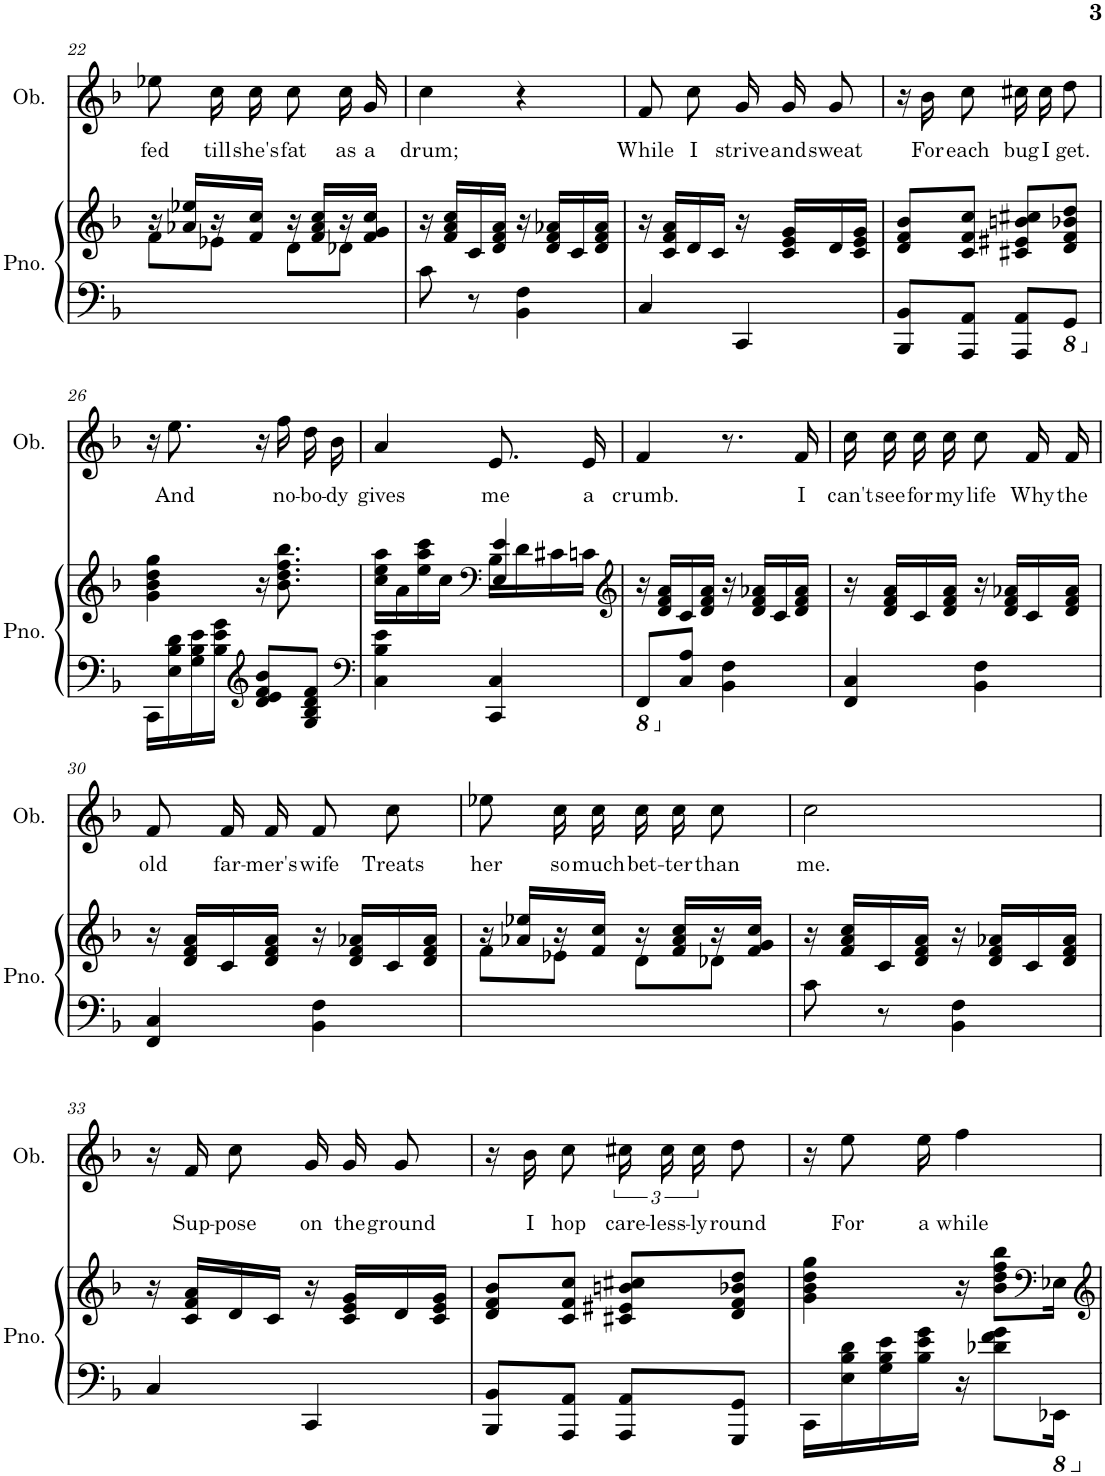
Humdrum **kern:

**kern	**kern	**kern	**text
*part2	*part2	*part1	*part1
*staff3	*staff2	*staff1	*staff1
*I"Piano	*	*I"Oboe	*
*I'Pno.	*	*I'Ob.	*
!!LO:PB:g=z
*clefF4	*clefG2	*clefG2	*
*k[b-]	*k[b-]	*k[b-]	*
*M4/8	*M4/8	*M4/8	*
=22	=22	=22	=22
*	*^	*	*
!	!	!	!	!LO:LY:b
2ryy	16r	8f\L	8ee-X\	fed
.	16a-X/ 16ee-X/LL	.	.	.
!	!	!	!	!LO:LY:b
.	16r	8e-X\J	16cc\LL	till
!	!	!	!	!LO:LY:b
.	16f/ 16cc/JJ	.	16cc\JJ	she's
!	!	!	!	!LO:LY:b
.	16r	8d\L	8cc\	fat
.	16f/ 16a-/ 16cc/LL	.	.	.
!	!	!	!	!LO:LY:b
.	16r	8d-X\J	16cc/LL	as
!	!	!	!	!LO:LY:b
.	16f/ 16g/ 16cc/JJ	.	16g/JJ	a
*	*v	*v	*	*
=23	=23	=23	=23
!	!	!	!LO:LY:b
8c\	16r	4cc\	drum;
.	16f/ 16a/ 16cc/LL	.	.
8r	16c/	.	.
.	16d/ 16f/ 16a/JJ	.	.
4BB-\ 4F\	16r	4r	.
.	16d/ 16f/ 16a-X/LL	.	.
.	16c/	.	.
.	16d/ 16f/ 16a-/JJ	.	.
=24	=24	=24	=24
!	!	!	!LO:LY:b
4C/	16r	8f/	While
.	16c/ 16f/ 16a/LL	.	.
!	!	!	!LO:LY:b
.	16d/	8cc\	I
.	16c/JJ	.	.
!	!	!	!LO:LY:b
4CC/	16r	16g/LL	strive
!	!	!	!LO:LY:b
.	16c/ 16e/ 16g/LL	16g/JJ	and
!	!	!	!LO:LY:b
.	16d/	8g/	sweat
.	16c/ 16e/ 16g/JJ	.	.
=25	=25	=25	=25
8BBB-/ 8BB-/L	8d/ 8f/ 8b-/L	16r	.
!	!	!	!LO:LY:b
.	.	16b-\	For
!	!	!	!LO:LY:b
8AAA/ 8AA/J	8c/ 8f/ 8cc/J	8cc\	each
!	!	!	!LO:LY:b
8AAA/ 8AA/L	8c#X/ 8e#X/ 8bn/ 8cc#X/L	16cc#X\LL	bug
!	!	!	!LO:LY:b
.	.	16cc#\JJ	I
*8ba	*	*	*
!	!	!	!LO:LY:b
8GGG/J	8d/ 8f/ 8b-X/ 8dd/J	8dd\	get.
!!LO:LB:g=z
=26	=26	=26	=26
*X8ba	*	*	*
16CC\LL	4g\ 4b-\ 4dd\ 4gg\	16r	.
!	!	!	!LO:LY:b
16E\ 16B-\ 16d\	.	8.ee\	And
16G\ 16B-\ 16e\	.	.	.
16B-\ 16e\ 16g\JJ	.	.	.
*clefG2	*	*	*
8d/ 8e/ 8f/ 8b-/L	16r	16r	.
!	!	!	!LO:LY:b
.	8.b-\ 8.dd\ 8.ff\ 8.bb-\	16ff\	no-
!	!	!	!LO:LY:b
8G/ 8B-/ 8d/ 8f/J	.	16dd\LL	-bo-
!	!	!	!LO:LY:b
.	.	16b-\JJ	-dy
=27	=27	=27	=27
*clefF4	*	*	*
*	*^	*	*
!	!	!	!	!LO:LY:b
4C\ 4B-\ 4e\	16cc\ 16ee\ 16aa\LL	4ryy	4a/	gives
.	16a\	.	.	.
.	16ee\ 16aa\ 16ccc\	.	.	.
.	16cc\JJ	.	.	.
*	*clefF4	*	*	*
!	!	!	!	!LO:LY:b
4CC/ 4C/	4E/ 4e/	16B-\LL	8.e/	me
.	.	16d\	.	.
.	.	16c#X\	.	.
!	!	!	!	!LO:LY:b
.	.	16cn\JJ	16e/Jk	a
*	*v	*v	*	*
=28	=28	=28	=28
*	*clefG2	*	*
*8ba	*	*	*
*	*^	*	*
!	!	!	!	!LO:LY:b
*	*v	*v	*	*
8FFF/L	16r	4f/	crumb.
.	16d/ 16f/ 16a/LL	.	.
*X8ba	*	*	*
8C/ 8A/J	16c/	.	.
.	16d/ 16f/ 16a/JJ	.	.
4BB-\ 4F\	16r	8.r	.
.	16d/ 16f/ 16a-X/LL	.	.
.	16c/	.	.
!	!	!	!LO:LY:b
.	16d/ 16f/ 16a-/JJ	16f/	I
=29	=29	=29	=29
!	!	!	!LO:LY:b
4FF/ 4C/	16r	16cc\LL	can't
!	!	!	!LO:LY:b
.	16d/ 16f/ 16a/LL	16cc\JJ	see
!	!	!	!LO:LY:b
.	16c/	16cc\LL	for
!	!	!	!LO:LY:b
.	16d/ 16f/ 16a/JJ	16cc\JJ	my
!	!	!	!LO:LY:b
4BB-\ 4F\	16r	8cc\	life
.	16d/ 16f/ 16a-X/LL	.	.
!	!	!	!LO:LY:b
.	16c/	16f/LL	Why
!	!	!	!LO:LY:b
.	16d/ 16f/ 16a-/JJ	16f/JJ	the
!!LO:LB:g=z
=30	=30	=30	=30
!	!	!	!LO:LY:b
4FF/ 4C/	16r	8f/	old
.	16d/ 16f/ 16a/LL	.	.
!	!	!	!LO:LY:b
.	16c/	16f/LL	far-
!	!	!	!LO:LY:b
.	16d/ 16f/ 16a/JJ	16f/JJ	-mer's
!	!	!	!LO:LY:b
4BB-\ 4F\	16r	8f/	wife
.	16d/ 16f/ 16a-X/LL	.	.
!	!	!	!LO:LY:b
.	16c/	8cc\	Treats
.	16d/ 16f/ 16a-/JJ	.	.
=31	=31	=31	=31
*	*^	*	*
!	!	!	!	!LO:LY:b
2ryy	16r	8f\L	8ee-X\	her
.	16a-X/ 16ee-X/LL	.	.	.
!	!	!	!	!LO:LY:b
.	16r	8e-X\J	16cc\LL	so
!	!	!	!	!LO:LY:b
.	16f/ 16cc/JJ	.	16cc\JJ	much
!	!	!	!	!LO:LY:b
.	16r	8d\L	16cc\LL	bet-
!	!	!	!	!LO:LY:b
.	16f/ 16a-/ 16cc/LL	.	16cc\JJ	-ter
!	!	!	!	!LO:LY:b
.	16r	8d-X\J	8cc\	than
.	16f/ 16g/ 16cc/JJ	.	.	.
*	*v	*v	*	*
=32	=32	=32	=32
!	!	!	!LO:LY:b
8c\	16r	2cc\	me.
.	16f/ 16a/ 16cc/LL	.	.
8r	16c/	.	.
.	16d/ 16f/ 16a/JJ	.	.
4BB-\ 4F\	16r	.	.
.	16d/ 16f/ 16a-X/LL	.	.
.	16c/	.	.
.	16d/ 16f/ 16a-/JJ	.	.
!!LO:LB:g=z
=33	=33	=33	=33
4C/	16r	16r	.
!	!	!	!LO:LY:b
.	16c/ 16f/ 16a/LL	16f/	Sup-
!	!	!	!LO:LY:b
.	16d/	8cc\	-pose
.	16c/JJ	.	.
!	!	!	!LO:LY:b
4CC/	16r	16g/LL	on
!	!	!	!LO:LY:b
.	16c/ 16e/ 16g/LL	16g/JJ	the
!	!	!	!LO:LY:b
.	16d/	8g/	ground
.	16c/ 16e/ 16g/JJ	.	.
=34	=34	=34	=34
8BBB-/ 8BB-/L	8d/ 8f/ 8b-/L	16r	.
!	!	!	!LO:LY:b
.	.	16b-\	I
!	!	!	!LO:LY:b
8AAA/ 8AA/J	8c/ 8f/ 8cc/J	8cc\	hop
!	!	!	!LO:LY:b
8AAA/ 8AA/L	8c#X/ 8e#X/ 8bn/ 8cc#X/L	24cc#X\LL	care-
!	!	!	!LO:LY:b
.	.	24cc#\	-less-
!	!	!	!LO:LY:b
.	.	24cc#\JJ	-ly
!	!	!	!LO:LY:b
8GGG/ 8GG/J	8d/ 8f/ 8b-X/ 8dd/J	8dd\	round
=35	=35	=35	=35
16CC\LL	4g\ 4b-\ 4dd\ 4gg\	16r	.
!	!	!	!LO:LY:b
16E\ 16B-\ 16d\	.	8ee\	For
16G\ 16B-\ 16e\	.	.	.
!	!	!	!LO:LY:b
16B-\ 16e\ 16g\JJ	.	16ee\	a
!	!	!	!LO:LY:b
16r	16r	4ff\	while
8d-X\ 8f\ 8g\L	8b-\ 8dd\ 8ff\ 8bb-\L	.	.
*	*clefF4	*	*
*8ba	*	*	*
16EEE-X\Jk	16E-X\Jk	.	.
*X8ba	*	*	*
=	=	=	=
*-	*-	*-	*-
